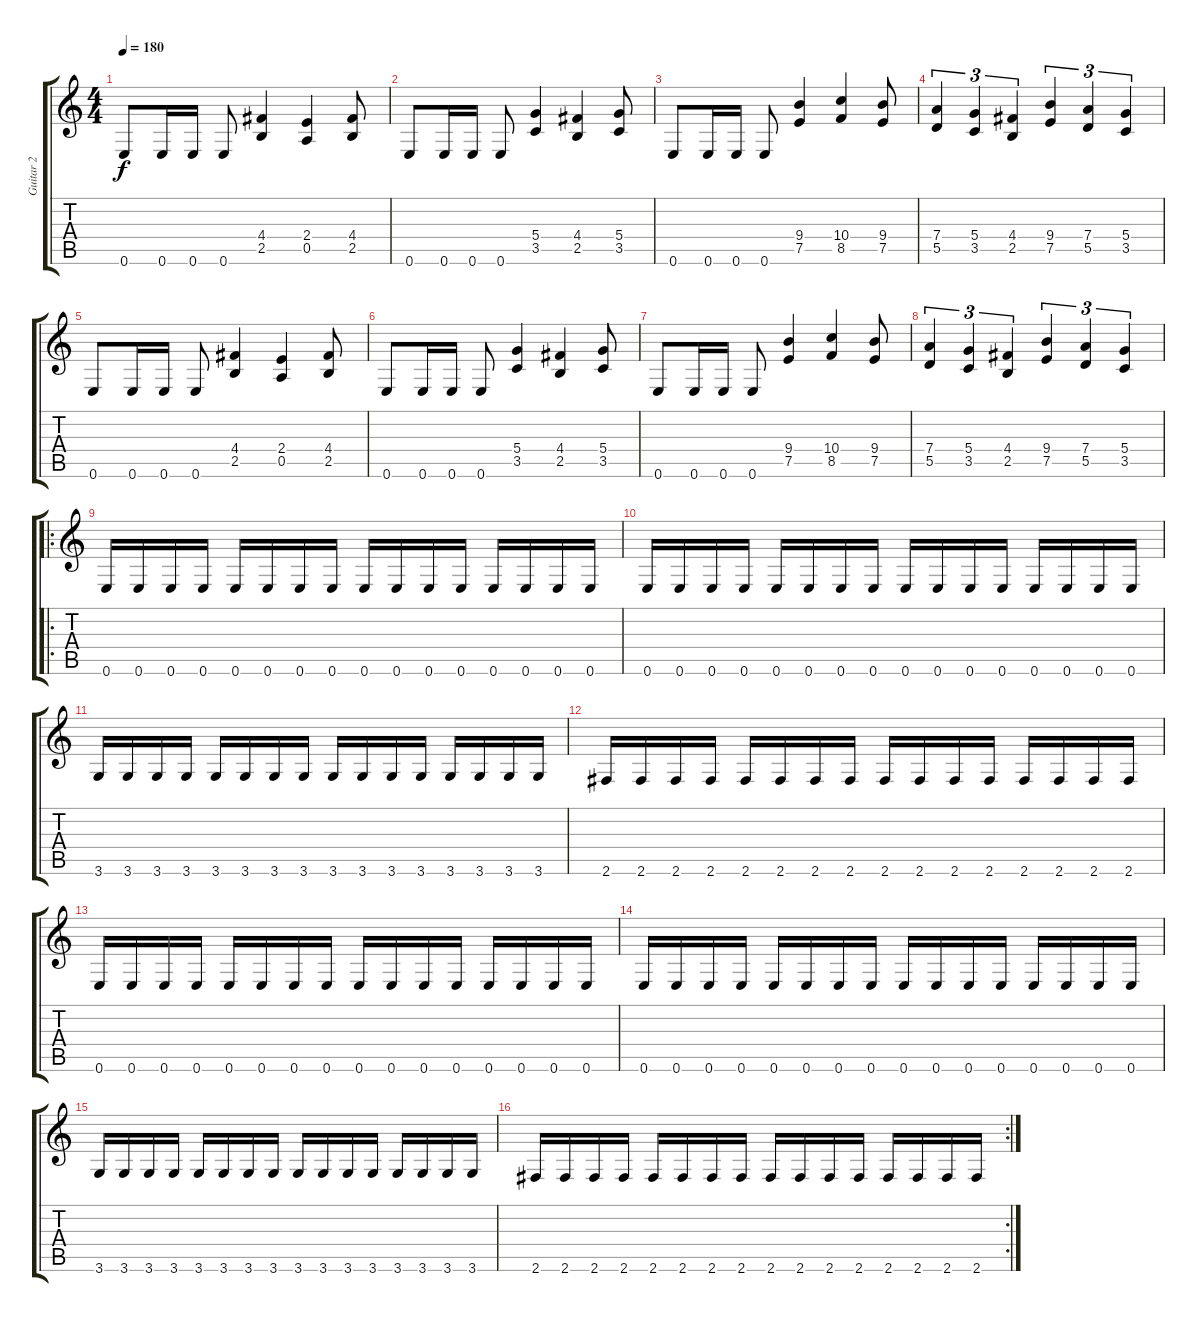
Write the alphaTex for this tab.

\track ("Guitar 2" "Guitar 2") {instrument overdrivenguitar}
\staff {score tabs}
\tuning (E4 B3 G3 D3 A2 E2) {hide}
\ts (4 4)
\tempo 180
\clef g2
\ks c
0.6.8{dy f} 0.6.16 0.6.16 0.6.8 (4.4 2.5).4 (2.4 0.5).4 (4.4 2.5).8 |
0.6.8 0.6.16 0.6.16 0.6.8 (5.4 3.5).4 (4.4 2.5).4 (5.4 3.5).8 |
0.6.8 0.6.16 0.6.16 0.6.8 (9.4 7.5).4 (10.4 8.5).4 (9.4 7.5).8 |
(7.4 5.5).4{tu (3 2)} (5.4 3.5).4{tu (3 2)} (4.4 2.5).4{tu (3 2)} (9.4 7.5).4{tu (3 2)} (7.4 5.5).4{tu (3 2)} (5.4 3.5).4{tu (3 2)} |
0.6.8 0.6.16 0.6.16 0.6.8 (4.4 2.5).4 (2.4 0.5).4 (4.4 2.5).8 |
0.6.8 0.6.16 0.6.16 0.6.8 (5.4 3.5).4 (4.4 2.5).4 (5.4 3.5).8 |
0.6.8 0.6.16 0.6.16 0.6.8 (9.4 7.5).4 (10.4 8.5).4 (9.4 7.5).8 |
(7.4 5.5).4{tu (3 2)} (5.4 3.5).4{tu (3 2)} (4.4 2.5).4{tu (3 2)} (9.4 7.5).4{tu (3 2)} (7.4 5.5).4{tu (3 2)} (5.4 3.5).4{tu (3 2)} |
\ro
0.6.16 0.6.16 0.6.16 0.6.16 0.6.16 0.6.16 0.6.16 0.6.16 0.6.16 0.6.16 0.6.16 0.6.16 0.6.16 0.6.16 0.6.16 0.6.16 |
0.6.16 0.6.16 0.6.16 0.6.16 0.6.16 0.6.16 0.6.16 0.6.16 0.6.16 0.6.16 0.6.16 0.6.16 0.6.16 0.6.16 0.6.16 0.6.16 |
3.6.16 3.6.16 3.6.16 3.6.16 3.6.16 3.6.16 3.6.16 3.6.16 3.6.16 3.6.16 3.6.16 3.6.16 3.6.16 3.6.16 3.6.16 3.6.16 |
2.6.16 2.6.16 2.6.16 2.6.16 2.6.16 2.6.16 2.6.16 2.6.16 2.6.16 2.6.16 2.6.16 2.6.16 2.6.16 2.6.16 2.6.16 2.6.16 |
0.6.16 0.6.16 0.6.16 0.6.16 0.6.16 0.6.16 0.6.16 0.6.16 0.6.16 0.6.16 0.6.16 0.6.16 0.6.16 0.6.16 0.6.16 0.6.16 |
0.6.16 0.6.16 0.6.16 0.6.16 0.6.16 0.6.16 0.6.16 0.6.16 0.6.16 0.6.16 0.6.16 0.6.16 0.6.16 0.6.16 0.6.16 0.6.16 |
3.6.16 3.6.16 3.6.16 3.6.16 3.6.16 3.6.16 3.6.16 3.6.16 3.6.16 3.6.16 3.6.16 3.6.16 3.6.16 3.6.16 3.6.16 3.6.16 |
\rc 2
2.6.16 2.6.16 2.6.16 2.6.16 2.6.16 2.6.16 2.6.16 2.6.16 2.6.16 2.6.16 2.6.16 2.6.16 2.6.16 2.6.16 2.6.16 2.6.16
